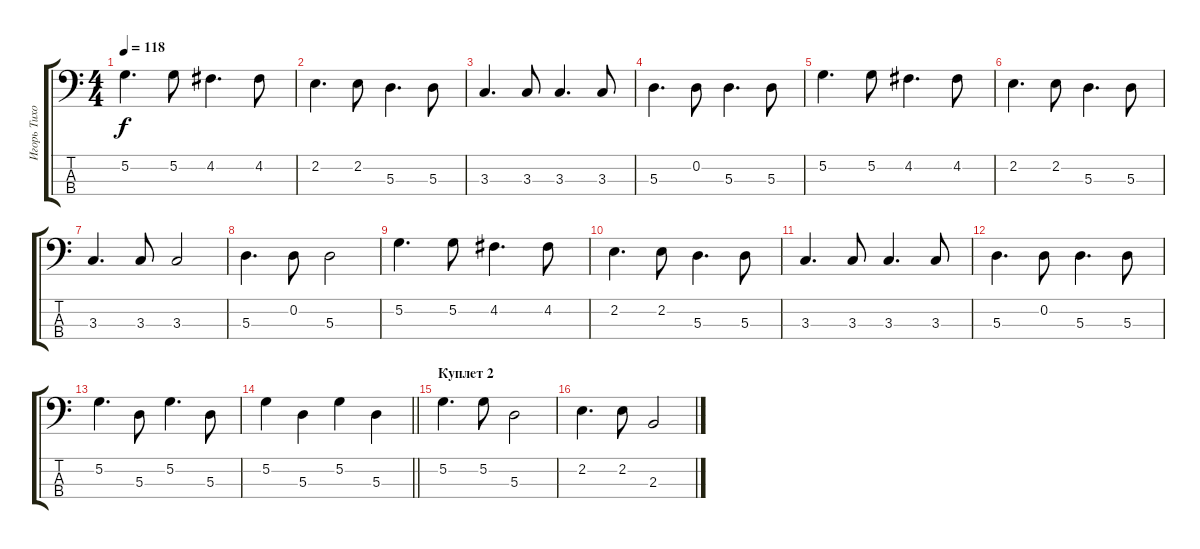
\track ("Игорь Тихомиров" "Игорь Тихо") {instrument electricbassfinger}
\staff {score tabs}
\tuning (G2 D2 A1 E1) {hide}
\ts (4 4)
\tempo 118
\clef f4
\ks c
5.2.4{d dy f} 5.2.8 4.2.4{d} 4.2.8 |
2.2.4{d} 2.2.8 5.3.4{d} 5.3.8 |
3.3.4{d} 3.3.8 3.3.4{d} 3.3.8 |
5.3.4{d} 0.2.8 5.3.4{d} 5.3.8 |
5.2.4{d} 5.2.8 4.2.4{d} 4.2.8 |
2.2.4{d} 2.2.8 5.3.4{d} 5.3.8 |
3.3.4{d} 3.3.8 3.3.2 |
5.3.4{d} 0.2.8 5.3.2 |
5.2.4{d} 5.2.8 4.2.4{d} 4.2.8 |
2.2.4{d} 2.2.8 5.3.4{d} 5.3.8 |
3.3.4{d} 3.3.8 3.3.4{d} 3.3.8 |
5.3.4{d} 0.2.8 5.3.4{d} 5.3.8 |
5.2.4{d} 5.3.8 5.2.4{d} 5.3.8 |
\barLineRight lightlight
5.2.4 5.3.4 5.2.4 5.3.4 |
\section ("" "Куплет 2")
5.2.4{d} 5.2.8 5.3.2 |
2.2.4{d} 2.2.8 2.3.2
